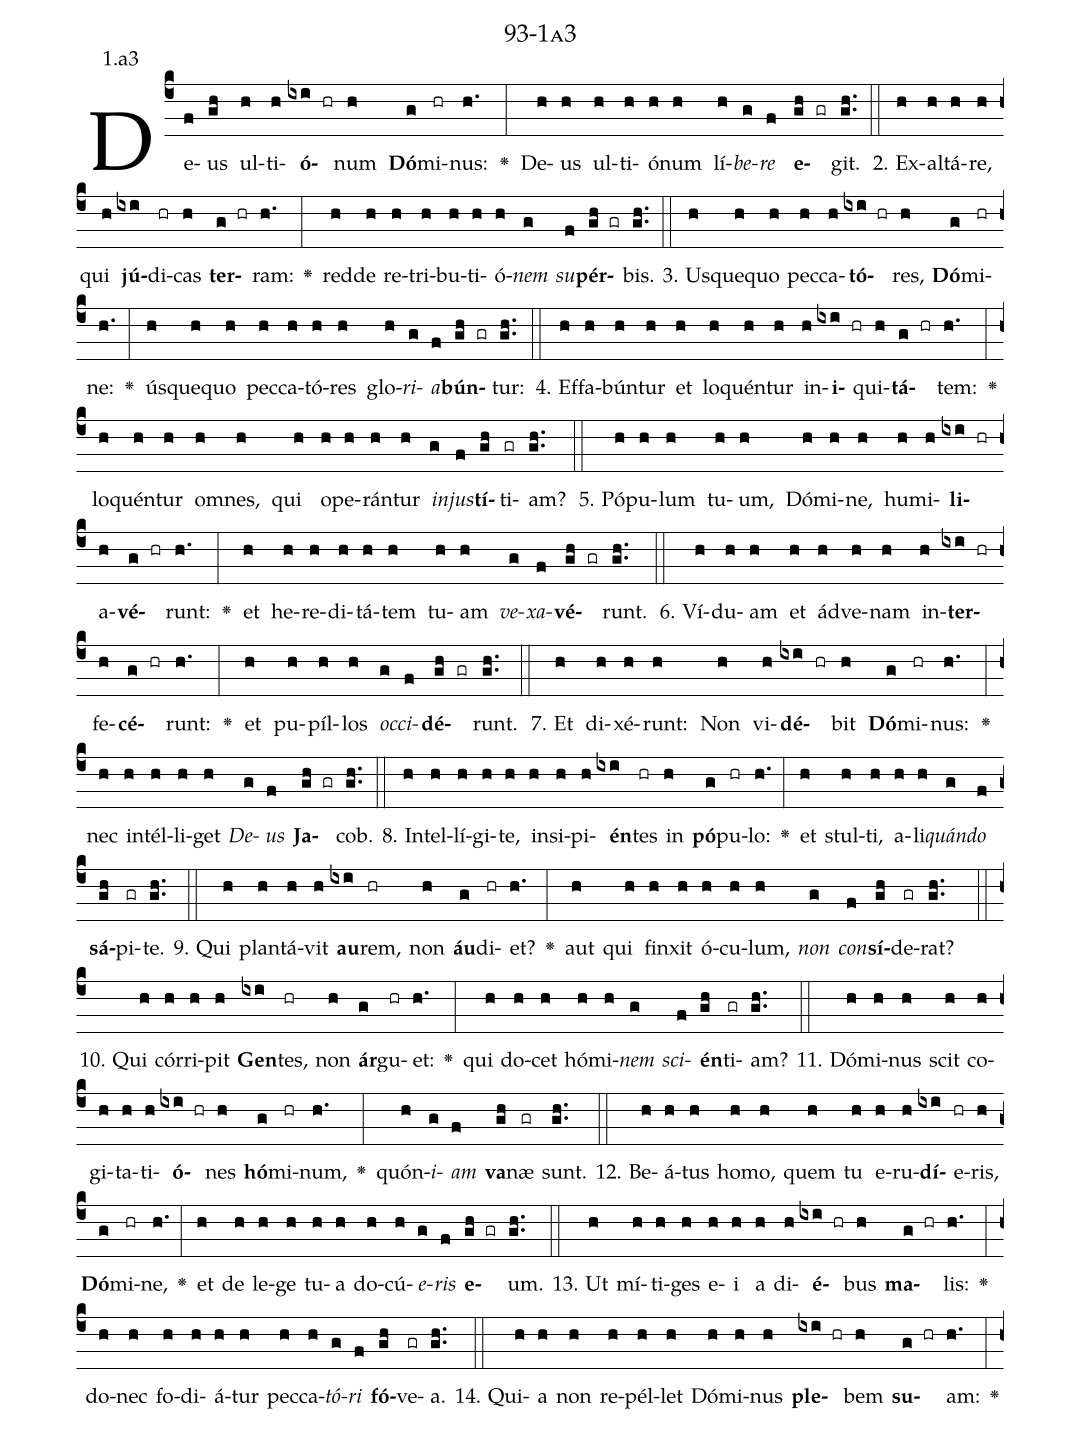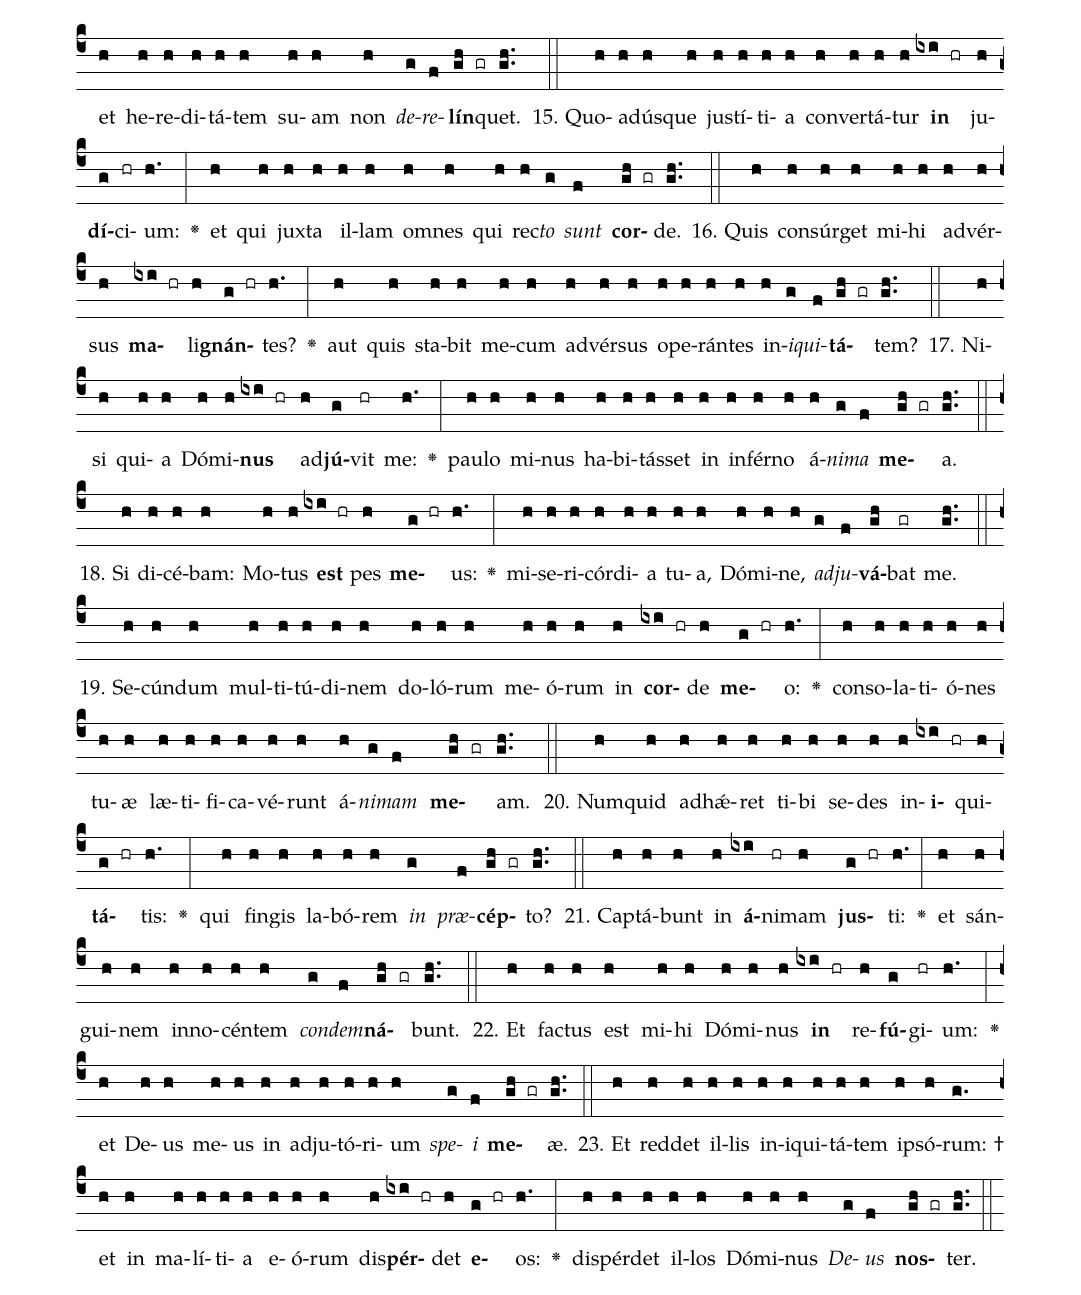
name: 93-1a3;
annotation: 1.a3;
%%
(c4)De(f)us(gh) ul(h)ti(h)<b>ó</b>(ixi hr)num(h) <b>Dó</b>(g)mi(hr)nus:(h.) <v>\greheightstar</v>(:) De(h)us(h) ul(h)ti(h)ó(h)num(h) lí(h)<i>be</i>(g)<i>re</i>(f) <b>e</b>(gh gr)git.(gh..) (::)
2. Ex(h)al(h)tá(h)re,(h) qui(h) <b>jú</b>(ixi)di(hr)cas(h) <b>ter</b>(g hr)ram:(h.) <v>\greheightstar</v>(:) red(h)de(h) re(h)tri(h)bu(h)ti(h)ó(h)<i>nem</i>(g) <i>su</i>(f)<b>pér</b>(gh gr)bis.(gh..) (::)
3. Us(h)que(h)quo(h) pec(h)ca(h)<b>tó</b>(ixi hr)res,(h) <b>Dó</b>(g)mi(hr)ne:(h.) <v>\greheightstar</v>(:) ús(h)que(h)quo(h) pec(h)ca(h)tó(h)res(h) glo(h)<i>ri</i>(g)<i>a</i>(f)<b>bún</b>(gh gr)tur:(gh..) (::)
4. Ef(h)fa(h)bún(h)tur(h) et(h) lo(h)quén(h)tur(h) in(h)<b>i</b>(ixi hr)qui(h)<b>tá</b>(g hr)tem:(h.) <v>\greheightstar</v>(:) lo(h)quén(h)tur(h) om(h)nes,(h) qui(h) o(h)pe(h)rán(h)tur(h) <i>in</i>(g)<i>jus</i>(f)<b>tí</b>(gh)ti(gr)am?(gh..) (::)
5. Pó(h)pu(h)lum(h) tu(h)um,(h) Dó(h)mi(h)ne,(h) hu(h)mi(h)<b>li</b>(ixi hr)a(h)<b>vé</b>(g hr)runt:(h.) <v>\greheightstar</v>(:) et(h) he(h)re(h)di(h)tá(h)tem(h) tu(h)am(h) <i>ve</i>(g)<i>xa</i>(f)<b>vé</b>(gh gr)runt.(gh..) (::)
6. Ví(h)du(h)am(h) et(h) ád(h)ve(h)nam(h) in(h)<b>ter</b>(ixi hr)fe(h)<b>cé</b>(g hr)runt:(h.) <v>\greheightstar</v>(:) et(h) pu(h)píl(h)los(h) <i>oc</i>(g)<i>ci</i>(f)<b>dé</b>(gh gr)runt.(gh..) (::)
7. Et(h) di(h)xé(h)runt:(h) Non(h) vi(h)<b>dé</b>(ixi hr)bit(h) <b>Dó</b>(g)mi(hr)nus:(h.) <v>\greheightstar</v>(:) nec(h) in(h)tél(h)li(h)get(h) <i>De</i>(g)<i>us</i>(f) <b>Ja</b>(gh gr)cob.(gh..) (::)
8. In(h)tel(h)lí(h)gi(h)te,(h) in(h)si(h)pi(h)<b>én</b>(ixi)tes(hr) in(h) <b>pó</b>(g)pu(hr)lo:(h.) <v>\greheightstar</v>(:) et(h) stul(h)ti,(h) a(h)li(h)<i>quán</i>(g)<i>do</i>(f) <b>sá</b>(gh)pi(gr)te.(gh..) (::)
9. Qui(h) plan(h)tá(h)vit(h) <b>au</b>(ixi)rem,(hr) non(h) <b>áu</b>(g)di(hr)et?(h.) <v>\greheightstar</v>(:) aut(h) qui(h) fin(h)xit(h) ó(h)cu(h)lum,(h) <i>non</i>(g) <i>con</i>(f)<b>sí</b>(gh)de(gr)rat?(gh..) (::)
10. Qui(h) cór(h)ri(h)pit(h) <b>Gen</b>(ixi)tes,(hr) non(h) <b>ár</b>(g)gu(hr)et:(h.) <v>\greheightstar</v>(:) qui(h) do(h)cet(h) hó(h)mi(h)<i>nem</i>(g) <i>sci</i>(f)<b>én</b>(gh)ti(gr)am?(gh..) (::)
11. Dó(h)mi(h)nus(h) scit(h) co(h)gi(h)ta(h)ti(h)<b>ó</b>(ixi hr)nes(h) <b>hó</b>(g)mi(hr)num,(h.) <v>\greheightstar</v>(:) quón(h)<i>i</i>(g)<i>am</i>(f) <b>va</b>(gh)næ(gr) sunt.(gh..) (::)
12. Be(h)á(h)tus(h) ho(h)mo,(h) quem(h) tu(h) e(h)ru(h)<b>dí</b>(ixi)e(hr)ris,(h) <b>Dó</b>(g)mi(hr)ne,(h.) <v>\greheightstar</v>(:) et(h) de(h) le(h)ge(h) tu(h)a(h) do(h)cú(h)<i>e</i>(g)<i>ris</i>(f) <b>e</b>(gh gr)um.(gh..) (::)
13. Ut(h) mí(h)ti(h)ges(h) e(h)i(h) a(h) di(h)<b>é</b>(ixi hr)bus(h) <b>ma</b>(g hr)lis:(h.) <v>\greheightstar</v>(:) do(h)nec(h) fo(h)di(h)á(h)tur(h) pec(h)ca(h)<i>tó</i>(g)<i>ri</i>(f) <b>fó</b>(gh)ve(gr)a.(gh..) (::)
14. Qui(h)a(h) non(h) re(h)pél(h)let(h) Dó(h)mi(h)nus(h) <b>ple</b>(ixi hr)bem(h) <b>su</b>(g hr)am:(h.) <v>\greheightstar</v>(:) et(h) he(h)re(h)di(h)tá(h)tem(h) su(h)am(h) non(h) <i>de</i>(g)<i>re</i>(f)<b>lín</b>(gh gr)quet.(gh..) (::)
15. Quo(h)ad(h)ús(h)que(h) jus(h)tí(h)ti(h)a(h) con(h)ver(h)tá(h)tur(h) <b>in</b>(ixi hr) ju(h)<b>dí</b>(g)ci(hr)um:(h.) <v>\greheightstar</v>(:) et(h) qui(h) jux(h)ta(h) il(h)lam(h) om(h)nes(h) qui(h) rec(h)<i>to</i>(g) <i>sunt</i>(f) <b>cor</b>(gh gr)de.(gh..) (::)
16. Quis(h) con(h)súr(h)get(h) mi(h)hi(h) ad(h)vér(h)sus(h) <b>ma</b>(ixi hr)li(h)<b>gnán</b>(g hr)tes?(h.) <v>\greheightstar</v>(:) aut(h) quis(h) sta(h)bit(h) me(h)cum(h) ad(h)vér(h)sus(h) o(h)pe(h)rán(h)tes(h) in(h)<i>i</i>(g)<i>qui</i>(f)<b>tá</b>(gh gr)tem?(gh..) (::)
17. Ni(h)si(h) qui(h)a(h) Dó(h)mi(h)<b>nus</b>(ixi hr) ad(h)<b>jú</b>(g)vit(hr) me:(h.) <v>\greheightstar</v>(:) pau(h)lo(h) mi(h)nus(h) ha(h)bi(h)tás(h)set(h) in(h) in(h)fér(h)no(h) á(h)<i>ni</i>(g)<i>ma</i>(f) <b>me</b>(gh gr)a.(gh..) (::)
18. Si(h) di(h)cé(h)bam:(h) Mo(h)tus(h) <b>est</b>(ixi hr) pes(h) <b>me</b>(g hr)us:(h.) <v>\greheightstar</v>(:) mi(h)se(h)ri(h)cór(h)di(h)a(h) tu(h)a,(h) Dó(h)mi(h)ne,(h) <i>ad</i>(g)<i>ju</i>(f)<b>vá</b>(gh)bat(gr) me.(gh..) (::)
19. Se(h)cún(h)dum(h) mul(h)ti(h)tú(h)di(h)nem(h) do(h)ló(h)rum(h) me(h)ó(h)rum(h) in(h) <b>cor</b>(ixi hr)de(h) <b>me</b>(g hr)o:(h.) <v>\greheightstar</v>(:) con(h)so(h)la(h)ti(h)ó(h)nes(h) tu(h)æ(h) læ(h)ti(h)fi(h)ca(h)vé(h)runt(h) á(h)<i>ni</i>(g)<i>mam</i>(f) <b>me</b>(gh gr)am.(gh..) (::)
20. Num(h)quid(h) ad(h)hǽ(h)ret(h) ti(h)bi(h) se(h)des(h) in(h)<b>i</b>(ixi hr)qui(h)<b>tá</b>(g hr)tis:(h.) <v>\greheightstar</v>(:) qui(h) fin(h)gis(h) la(h)bó(h)rem(h) <i>in</i>(g) <i>præ</i>(f)<b>cép</b>(gh gr)to?(gh..) (::)
21. Cap(h)tá(h)bunt(h) in(h) <b>á</b>(ixi)ni(hr)mam(h) <b>jus</b>(g hr)ti:(h.) <v>\greheightstar</v>(:) et(h) sán(h)gui(h)nem(h) in(h)no(h)cén(h)tem(h) <i>con</i>(g)<i>dem</i>(f)<b>ná</b>(gh gr)bunt.(gh..) (::)
22. Et(h) fac(h)tus(h) est(h) mi(h)hi(h) Dó(h)mi(h)nus(h) <b>in</b>(ixi hr) re(h)<b>fú</b>(g)gi(hr)um:(h.) <v>\greheightstar</v>(:) et(h) De(h)us(h) me(h)us(h) in(h) ad(h)ju(h)tó(h)ri(h)um(h) <i>spe</i>(g)<i>i</i>(f) <b>me</b>(gh gr)æ.(gh..) (::)
23. Et(h) red(h)det(h) il(h)lis(h) in(h)i(h)qui(h)tá(h)tem(h) ip(h)só(h)rum: †(g.) et(h) in(h) ma(h)lí(h)ti(h)a(h) e(h)ó(h)rum(h) dis(h)<b>pér</b>(ixi hr)det(h) <b>e</b>(g hr)os:(h.) <v>\greheightstar</v>(:) dis(h)pér(h)det(h) il(h)los(h) Dó(h)mi(h)nus(h) <i>De</i>(g)<i>us</i>(f) <b>nos</b>(gh gr)ter.(gh..) (::)
